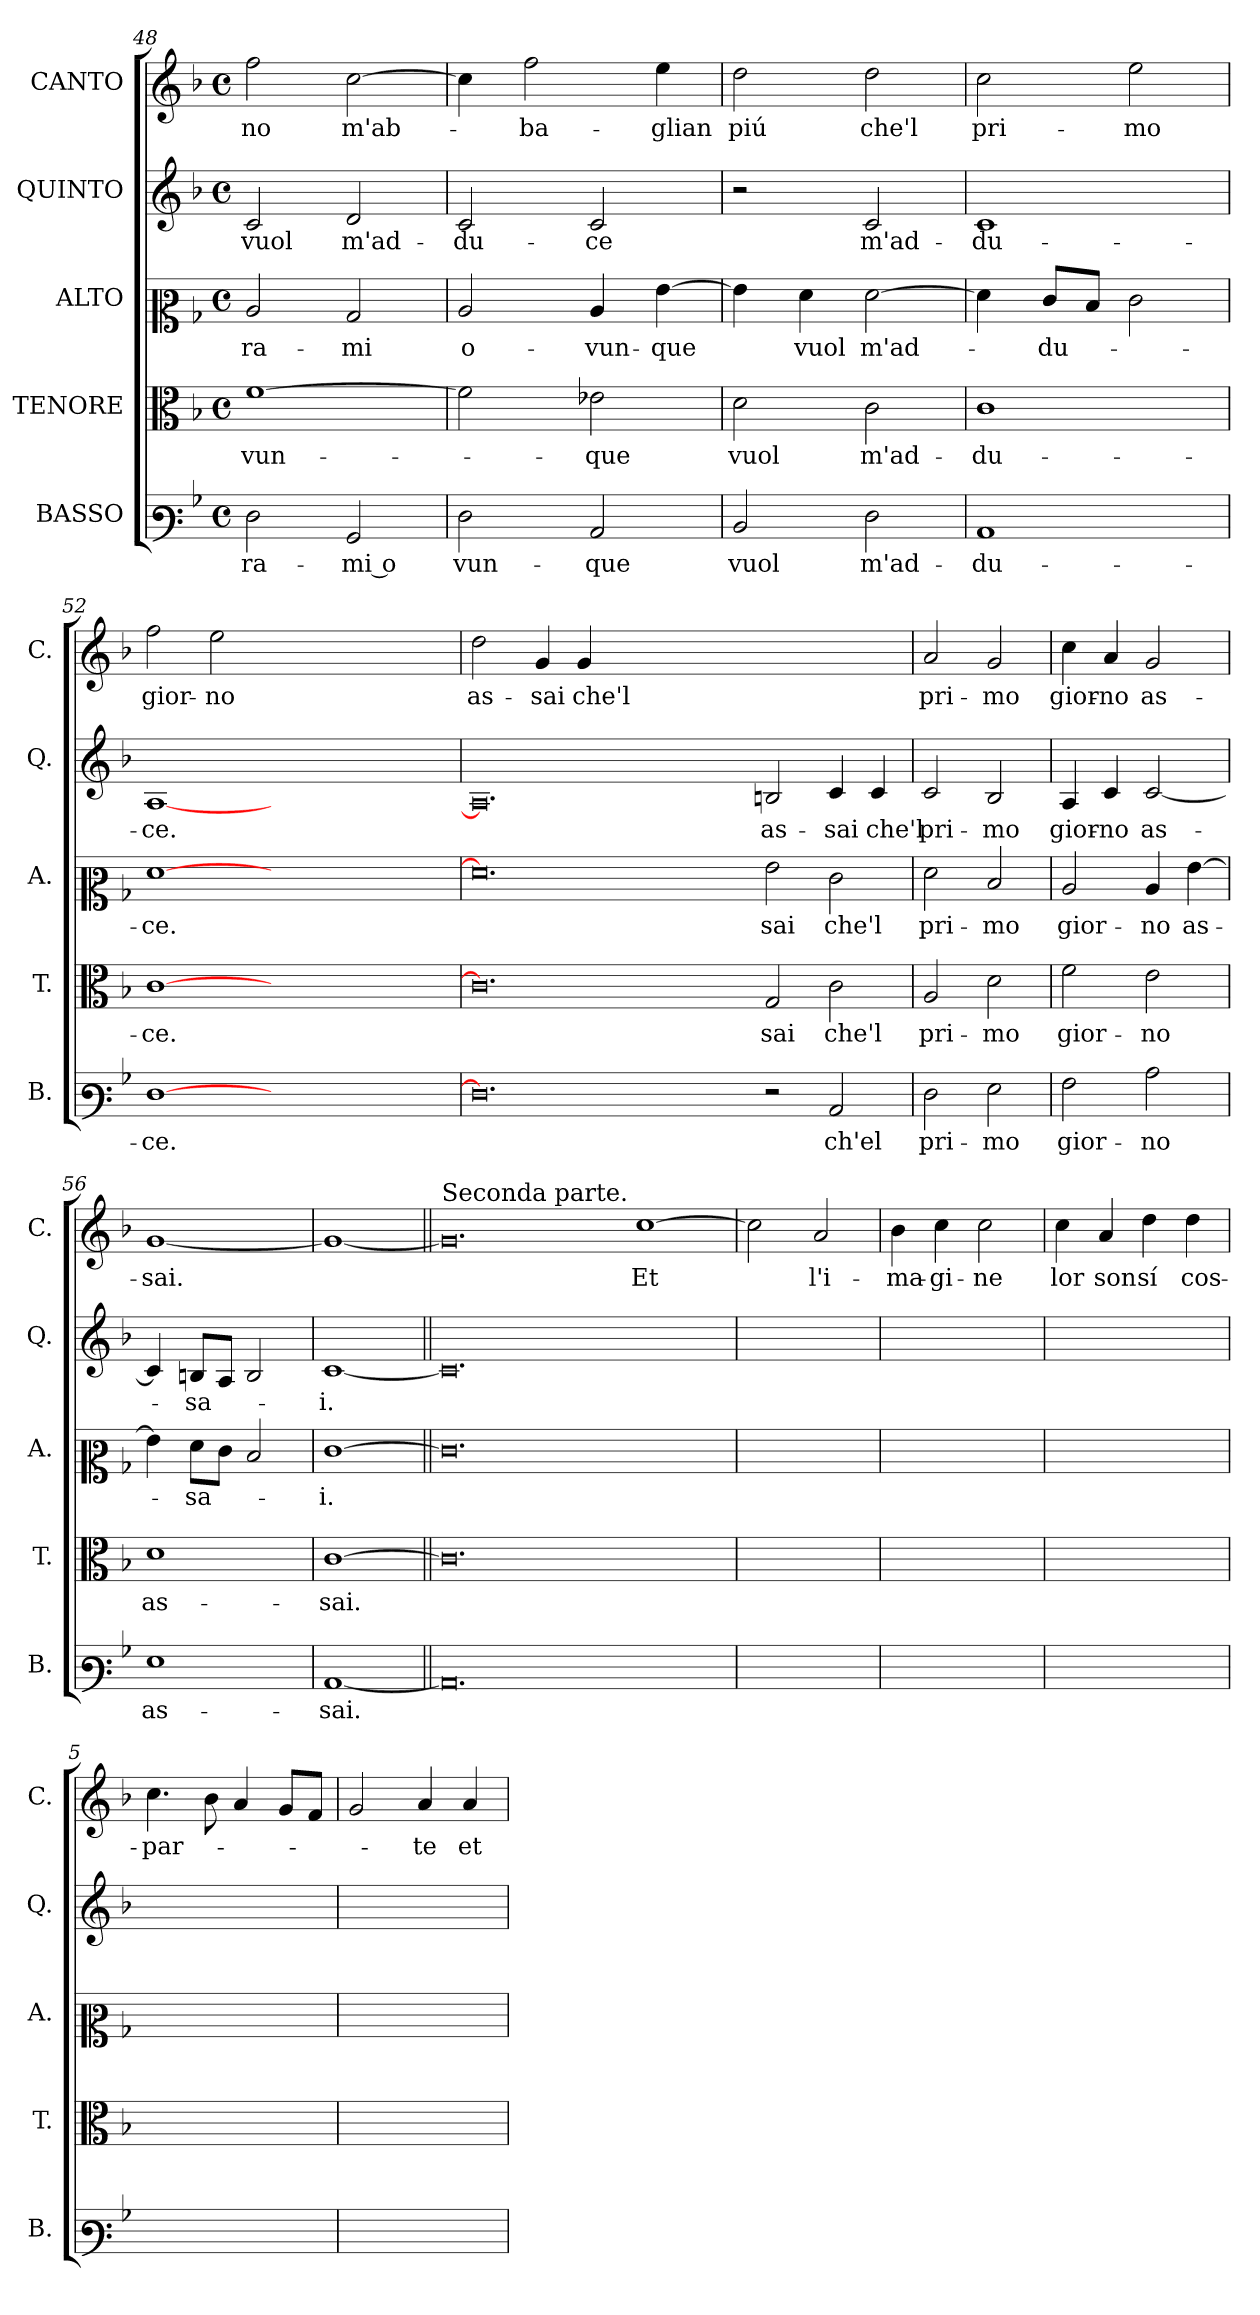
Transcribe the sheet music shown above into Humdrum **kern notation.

**kern	**text	**kern	**text	**kern	**text	**kern	**text	**kern	**text
*part5	*part5	*part4	*part4	*part3	*part3	*part2	*part2	*part1	*part1
*staff5	*staff5	*staff4	*staff4	*staff3	*staff3	*staff2	*staff2	*staff1	*staff1
*I"BASSO	*	*I"TENORE	*	*I"ALTO	*	*I"QUINTO	*	*I"CANTO	*
*I'B.	*	*I'T.	*	*I'A.	*	*I'Q.	*	*I'C.	*
*clefF3	*	*clefC3	*	*clefC2	*	*clefG2	*	*clefG2	*
*k[b-]	*	*k[b-]	*	*k[b-]	*	*k[b-]	*	*k[b-]	*
*F:	*	*F:	*	*F:	*	*F:	*	*F:	*
*M4/4	*	*M4/4	*	*M4/4	*	*M4/4	*	*M4/4	*
*met(c)	*	*met(c)	*	*met(c)	*	*met(c)	*	*met(c)	*
=48	=48	=48	=48	=48	=48	=48	=48	=48	=48
2F	ra-	[1f	-vun-	2c	ra-	2c	vuol	2ff	-no
2BB-	-mi o	.	.	2B-	-mi	2d	m'ad-	[2cc	m'ab-
=49	=49	=49	=49	=49	=49	=49	=49	=49	=49
2F	-vun-	2f]	.	2c	o-	2c	-du-	4cc]	.
.	.	.	.	.	.	.	.	2ff	-ba-
2C	-que	2e-	-que	4c	-vun-	2c	-ce	.	.
.	.	.	.	[4g	-que	.	.	4ee	-glian
=50	=50	=50	=50	=50	=50	=50	=50	=50	=50
2D	vuol	2d	vuol	4g]	.	2r	.	2dd	piú
.	.	.	.	4f	vuol	.	.	.	.
2F	m'ad-	2c	m'ad-	[2f	m'ad-	2c	m'ad-	2dd	che'l
=51	=51	=51	=51	=51	=51	=51	=51	=51	=51
1C	-du-	1c	-du-	4f]	.	1c	-du-	2cc	pri-
.	.	.	.	8eL	-du-	.	.	.	.
.	.	.	.	8dJ	.	.	.	.	.
.	.	.	.	2e	.	.	.	2ee	-mo
=52	=52	=52	=52	=52	=52	=52	=52	=52	=52
[1F	-ce.	[1c	-ce.	[1f	-ce.	[1A	-ce.	2ff	gior-
.	.	.	.	.	.	.	.	2ee	-no
0.ryy	.	0.ryy	.	0.ryy	.	0.ryy	.	0.ryy	.
!!LO:PB:g=z
=53	=53	=53	=53	=53	=53	=53	=53	=53	=53
0.F]	.	0.c]	.	0.f]	.	0.A]	.	2dd	as-
.	.	.	.	.	.	.	.	4g	-sai
.	.	.	.	.	.	.	.	4g	che'l
.	.	.	.	.	.	.	.	0.ryy	.
2r	.	2G	-sai	2g	-sai	2B	as-	.	.
2C	ch'el	2c	che'l	2e	che'l	4c	-sai	.	.
.	.	.	.	.	.	4c	che'l	.	.
=54	=54	=54	=54	=54	=54	=54	=54	=54	=54
2F	pri-	2A	pri-	2f	pri-	2c	pri-	2a	pri-
2G	-mo	2d	-mo	2d	-mo	2B-	-mo	2g	-mo
=55	=55	=55	=55	=55	=55	=55	=55	=55	=55
2A	gior-	2f	gior-	2c	gior-	4A	gior-	4cc	gior-
.	.	.	.	.	.	4c	-no	4a	-no
2c	-no	2e	-no	4c	-no	[2c	as-	2g	as-
.	.	.	.	[4g	as-	.	.	.	.
=56	=56	=56	=56	=56	=56	=56	=56	=56	=56
1G	as-	1d	as-	4g]	.	4c]	.	[1g	-sai.
.	.	.	.	8fL	-sa-	8BL	-sa-	.	.
.	.	.	.	8eJ	.	8AJ	.	.	.
.	.	.	.	2d	.	2B	.	.	.
=57	=57	=57	=57	=57	=57	=57	=57	=57	=57
[1C	-sai.	[1c	-sai.	[1e	-i.	[1c	-i.	1g_	.
!!LO:LB:g=z
=1||	=1||	=1||	=1||	=1||	=1||	=1||	=1||	=1||	=1||
!	!	!	!	!	!	!	!	!LO:TX:a:t=Seconda parte.	!
0.C]	.	0.c]	.	0.e]	.	0.c]	.	0.g]	.
1ryy	.	1ryy	.	1ryy	.	1ryy	.	[1cc	Et
=2	=2	=2	=2	=2	=2	=2	=2	=2	=2
1ryy	.	1ryy	.	1ryy	.	1ryy	.	2cc]	.
.	.	.	.	.	.	.	.	2a	l'i-
=3	=3	=3	=3	=3	=3	=3	=3	=3	=3
1ryy	.	1ryy	.	1ryy	.	1ryy	.	4b-	-ma-
.	.	.	.	.	.	.	.	4cc	-gi-
.	.	.	.	.	.	.	.	2cc	-ne
=4	=4	=4	=4	=4	=4	=4	=4	=4	=4
1ryy	.	1ryy	.	1ryy	.	1ryy	.	4cc	lor
.	.	.	.	.	.	.	.	4a	son
.	.	.	.	.	.	.	.	4dd	sí
.	.	.	.	.	.	.	.	4dd	cos-
=5	=5	=5	=5	=5	=5	=5	=5	=5	=5
1ryy	.	1ryy	.	1ryy	.	1ryy	.	4.cc	-par-
.	.	.	.	.	.	.	.	8b-	.
.	.	.	.	.	.	.	.	4a	.
.	.	.	.	.	.	.	.	8gL	.
.	.	.	.	.	.	.	.	8fJ	.
=6	=6	=6	=6	=6	=6	=6	=6	=6	=6
1ryy	.	1ryy	.	1ryy	.	1ryy	.	2g	.
.	.	.	.	.	.	.	.	4a	-te
.	.	.	.	.	.	.	.	4a	et
=	=	=	=	=	=	=	=	=	=
*-	*-	*-	*-	*-	*-	*-	*-	*-	*-
